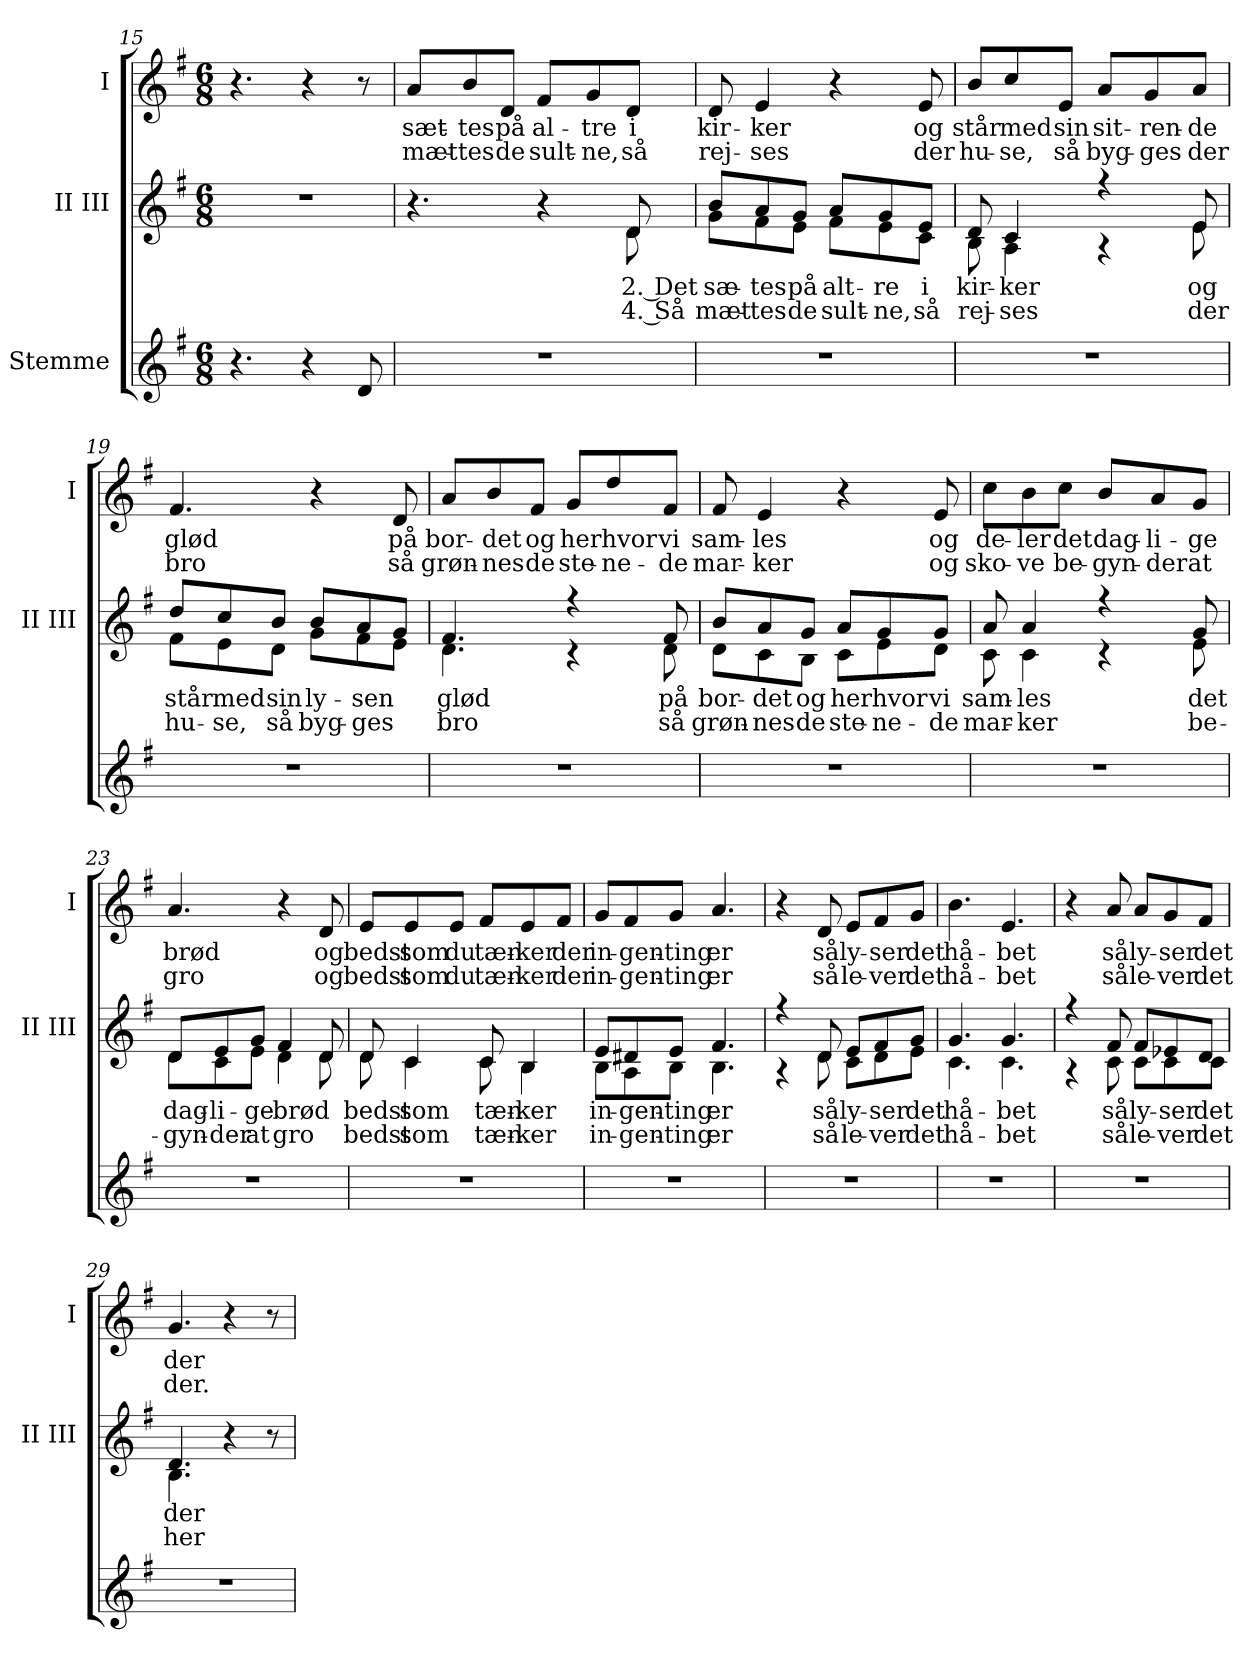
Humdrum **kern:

**kern	**kern	**text	**text	**kern	**text	**text
*part3	*part2	*part2	*part2	*part1	*part1	*part1
*staff3	*staff2	*staff2	*staff2	*staff1	*staff1	*staff1
*I"Stemme	*I"II III	*	*	*I"I	*	*
*	*I'II III	*	*	*I'I	*	*
*clefG2	*clefG2	*	*	*clefG2	*	*
*k[f#]	*k[f#]	*	*	*k[f#]	*	*
*M6/8	*M6/8	*	*	*M6/8	*	*
=15	=15	=15	=15	=15	=15	=15
4.r	2.r	.	.	4.r	.	.
4r	.	.	.	4r	.	.
8d/	.	.	.	8r	.	.
!!LO:LB:g=z
=16	=16	=16	=16	=16	=16	=16
*	*^	*	*	*	*	*
!	!	!	!	!	!	!LO:LY:b	!LO:LY:b
2.r	4.r	8ryy	.	.	8a/L	sæt-	mæt-
!	!	!	!	!	!	!LO:LY:b	!LO:LY:b
*	*v	*v	*	*	*	*	*
.	.	.	.	8b/	-tes	-tes
!	!	!	!	!	!LO:LY:b	!LO:LY:b
.	.	.	.	8d/J	på	de
!	!	!	!	!	!LO:LY:b	!LO:LY:b
.	4r	.	.	8f#/L	al-	sult-
!	!	!	!	!	!LO:LY:b	!LO:LY:b
.	.	.	.	8g/	-tre	-ne,
!	!	!LO:LY:b	!LO:LY:b	!	!LO:LY:b	!LO:LY:b
*	*^	*	*	*	*	*
.	8d/	8d\	2. Det	4. Så	8d/J	i	så
=17	=17	=17	=17	=17	=17	=17	=17
!	!	!	!LO:LY:b	!LO:LY:b	!	!LO:LY:b	!LO:LY:b
2.r	8b/L	8g\L	sæ-	mæt-	8d/	kir-	rej-
!	!	!	!LO:LY:b	!LO:LY:b	!	!LO:LY:b	!LO:LY:b
.	8a/	8f#\	-tes	-tes	4e/	-ker	-ses
!	!	!	!LO:LY:b	!LO:LY:b	!	!	!
.	8g/J	8e\J	på	de	.	.	.
!	!	!	!LO:LY:b	!LO:LY:b	!	!	!
.	8a/L	8f#\L	alt-	sult-	4r	.	.
!	!	!	!LO:LY:b	!LO:LY:b	!	!	!
.	8g/	8e\	-re	-ne,	.	.	.
!	!	!	!LO:LY:b	!LO:LY:b	!	!LO:LY:b	!LO:LY:b
.	8e/J	8c\J	i	så	8e/	og	der
=18	=18	=18	=18	=18	=18	=18	=18
!	!	!	!LO:LY:b	!LO:LY:b	!	!LO:LY:b	!LO:LY:b
2.r	8d/	8B\	kir-	rej-	8b/L	står	hu-
!	!	!	!LO:LY:b	!LO:LY:b	!	!LO:LY:b	!LO:LY:b
.	4c/	4A\	-ker	-ses	8cc/	med	-se,
!	!	!	!	!	!	!LO:LY:b	!LO:LY:b
.	.	.	.	.	8e/J	sin	så
!	!	!	!	!	!	!LO:LY:b	!LO:LY:b
.	4r	4r	.	.	8a/L	sit-	byg-
!	!	!	!	!	!	!LO:LY:b	!LO:LY:b
.	.	.	.	.	8g/	-ren-	-ges
!	!	!	!LO:LY:b	!LO:LY:b	!	!LO:LY:b	!LO:LY:b
.	8e/	8e\	og	der	8a/J	-de	der
=19	=19	=19	=19	=19	=19	=19	=19
!	!	!	!LO:LY:b	!LO:LY:b	!	!LO:LY:b	!LO:LY:b
2.r	8dd/L	8f#\L	står	hu-	4.f#/	glød	bro
!	!	!	!LO:LY:b	!LO:LY:b	!	!	!
.	8cc/	8e\	med	-se,	.	.	.
!	!	!	!LO:LY:b	!LO:LY:b	!	!	!
.	8b/J	8d\J	sin	så	.	.	.
!	!	!	!LO:LY:b	!LO:LY:b	!	!	!
.	8b/L	8g\L	ly-	byg-	4r	.	.
!	!	!	!LO:LY:b	!LO:LY:b	!	!	!
.	8a/	8f#\	-sen	-ges	.	.	.
!	!	!	!	!	!	!LO:LY:b	!LO:LY:b
.	8g/J	8e\J	.	.	8d/	på	så
!!LO:LB:g=z
=20	=20	=20	=20	=20	=20	=20	=20
!	!	!	!LO:LY:b	!LO:LY:b	!	!LO:LY:b	!LO:LY:b
2.r	4.f#/	4.d\	glød	bro	8a/L	bor-	grøn-
!	!	!	!	!	!	!LO:LY:b	!LO:LY:b
.	.	.	.	.	8b/	-det	-nes
!	!	!	!	!	!	!LO:LY:b	!LO:LY:b
.	.	.	.	.	8f#/J	og	de
!	!	!	!	!	!	!LO:LY:b	!LO:LY:b
.	4r	4r	.	.	8g/L	her	ste-
!	!	!	!	!	!	!LO:LY:b	!LO:LY:b
.	.	.	.	.	8dd/	hvor	-ne-
!	!	!	!LO:LY:b	!LO:LY:b	!	!LO:LY:b	!LO:LY:b
.	8f#/	8d\	på	så	8f#/J	vi	-de
=21	=21	=21	=21	=21	=21	=21	=21
!	!	!	!LO:LY:b	!LO:LY:b	!	!LO:LY:b	!LO:LY:b
2.r	8b/L	8d\L	bor-	grøn-	8f#/	sam-	mar-
!	!	!	!LO:LY:b	!LO:LY:b	!	!LO:LY:b	!LO:LY:b
.	8a/	8c\	-det	-nes	4e/	-les	-ker
!	!	!	!LO:LY:b	!LO:LY:b	!	!	!
.	8g/J	8B\J	og	de	.	.	.
!	!	!	!LO:LY:b	!LO:LY:b	!	!	!
.	8a/L	8c\L	her	ste-	4r	.	.
!	!	!	!LO:LY:b	!LO:LY:b	!	!	!
.	8g/	8e\	hvor	-ne-	.	.	.
!	!	!	!LO:LY:b	!LO:LY:b	!	!LO:LY:b	!LO:LY:b
.	8g/J	8d\J	vi	-de	8e/	og	og
=22	=22	=22	=22	=22	=22	=22	=22
!	!	!	!LO:LY:b	!LO:LY:b	!	!LO:LY:b	!LO:LY:b
2.r	8a/	8c\	sam-	mar-	8cc\L	de-	sko-
!	!	!	!LO:LY:b	!LO:LY:b	!	!LO:LY:b	!LO:LY:b
.	4a/	4c\	-les	-ker	8b\	-ler	-ve
!	!	!	!	!	!	!LO:LY:b	!LO:LY:b
.	.	.	.	.	8cc\J	det	be-
!	!	!	!	!	!	!LO:LY:b	!LO:LY:b
.	4r	4r	.	.	8b/L	dag-	-gyn-
!	!	!	!	!	!	!LO:LY:b	!LO:LY:b
.	.	.	.	.	8a/	-li-	-der
!	!	!	!LO:LY:b	!LO:LY:b	!	!LO:LY:b	!LO:LY:b
.	8g/	8e\	det	be-	8g/J	-ge	at
=23	=23	=23	=23	=23	=23	=23	=23
!	!	!	!LO:LY:b	!LO:LY:b	!	!LO:LY:b	!LO:LY:b
2.r	8d/L	8d\L	dag-	-gyn-	4.a/	brød	gro
!	!	!	!LO:LY:b	!LO:LY:b	!	!	!
.	8e/	8c\	-li-	-der	.	.	.
!	!	!	!LO:LY:b	!LO:LY:b	!	!	!
.	8g/J	8e\J	-ge	at	.	.	.
!	!	!	!LO:LY:b	!LO:LY:b	!	!	!
.	4f#/	4d\	brød	gro	4r	.	.
!	!	!	!	!	!	!LO:LY:b	!LO:LY:b
.	8d/	8d\	.	.	8d/	og	og
!!LO:PB:g=z
=24	=24	=24	=24	=24	=24	=24	=24
!	!	!	!LO:LY:b	!LO:LY:b	!	!LO:LY:b	!LO:LY:b
2.r	8d/	8d\	bedst	bedst	8e/L	bedst	bedst
!	!	!	!LO:LY:b	!LO:LY:b	!	!LO:LY:b	!LO:LY:b
.	4c/	4c\	som	som	8e/	som	som
!	!	!	!	!	!	!LO:LY:b	!LO:LY:b
.	.	.	.	.	8e/J	du	du
!	!	!	!LO:LY:b	!LO:LY:b	!	!LO:LY:b	!LO:LY:b
.	8c/	8c\	tæn-	tæn-	8f#/L	tæn-	tæn-
!	!	!	!LO:LY:b	!LO:LY:b	!	!LO:LY:b	!LO:LY:b
.	4B/	4B\	-ker	-ker	8e/	-ker	-ker
!	!	!	!	!	!	!LO:LY:b	!LO:LY:b
.	.	.	.	.	8f#/J	der	der
=25	=25	=25	=25	=25	=25	=25	=25
!	!	!	!LO:LY:b	!LO:LY:b	!	!LO:LY:b	!LO:LY:b
2.r	8e/L	8B\L	in-	in-	8g/L	in-	in-
!	!	!	!LO:LY:b	!LO:LY:b	!	!LO:LY:b	!LO:LY:b
.	8d#X/	8A\	-gen-	-gen-	8f#/	-gen-	-gen-
!	!	!	!LO:LY:b	!LO:LY:b	!	!LO:LY:b	!LO:LY:b
.	8e/J	8B\J	-ting	-ting	8g/J	-ting	-ting
!	!	!	!LO:LY:b	!LO:LY:b	!	!LO:LY:b	!LO:LY:b
.	4.f#/	4.B\	er	er	4.a/	er	er
=26	=26	=26	=26	=26	=26	=26	=26
2.r	4r	4r	.	.	4r	.	.
!	!	!	!LO:LY:b	!LO:LY:b	!	!LO:LY:b	!LO:LY:b
.	8d/	8d\	så	så	8d/	så	så
!	!	!	!LO:LY:b	!LO:LY:b	!	!LO:LY:b	!LO:LY:b
.	8e/L	8c\L	ly-	le-	8e/L	ly-	le-
!	!	!	!LO:LY:b	!LO:LY:b	!	!LO:LY:b	!LO:LY:b
.	8f#/	8d\	-ser	-ver	8f#/	-ser	-ver
!	!	!	!LO:LY:b	!LO:LY:b	!	!LO:LY:b	!LO:LY:b
.	8g/J	8e\J	det	det	8g/J	det	det
=27	=27	=27	=27	=27	=27	=27	=27
!	!	!	!LO:LY:b	!LO:LY:b	!	!LO:LY:b	!LO:LY:b
2.r	4.g/	4.c\	hå-	hå-	4.b\	hå-	hå-
!	!	!	!LO:LY:b	!LO:LY:b	!	!LO:LY:b	!LO:LY:b
.	4.g/	4.c\	-bet	-bet	4.e/	-bet	-bet
=28	=28	=28	=28	=28	=28	=28	=28
2.r	4r	4r	.	.	4r	.	.
!	!	!	!LO:LY:b	!LO:LY:b	!	!LO:LY:b	!LO:LY:b
.	8f#/	8c\	så	så	8a/	så	så
!	!	!	!LO:LY:b	!LO:LY:b	!	!LO:LY:b	!LO:LY:b
.	8f#/L	8c\L	ly-	le-	8a/L	ly-	le-
!	!	!	!LO:LY:b	!LO:LY:b	!	!LO:LY:b	!LO:LY:b
.	8e-X/	8c\	-ser	-ver	8g/	-ser	-ver
!	!	!	!LO:LY:b	!LO:LY:b	!	!LO:LY:b	!LO:LY:b
.	8d/J	8c\J	det	det	8f#/J	det	det
!!LO:LB:g=z
=29	=29	=29	=29	=29	=29	=29	=29
!	!	!	!LO:LY:b	!LO:LY:b	!	!LO:LY:b	!LO:LY:b
2.r	4.d/	4.B\	der	her	4.g/	der	der.
.	4r	4.ryy	.	.	4r	.	.
.	8r	.	.	.	8r	.	.
*	*v	*v	*	*	*	*	*
=	=	=	=	=	=	=
*-	*-	*-	*-	*-	*-	*-
